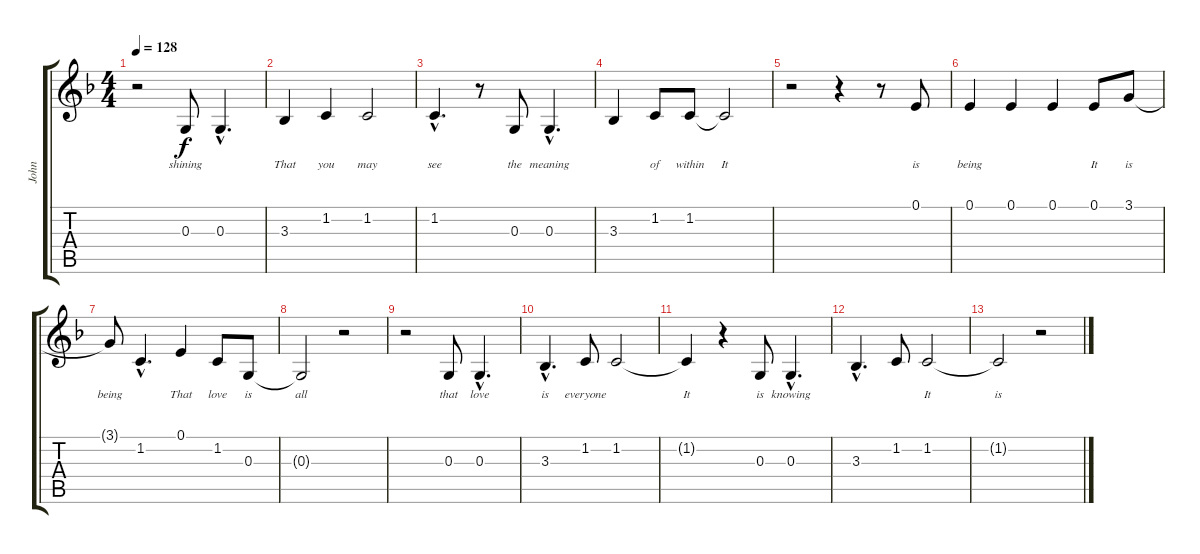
\track ("John" "John") {instrument lead6voice}
\staff {score tabs}
\tuning (E4 B3 G3 D3 A2 E2) {hide}
\ts (4 4)
\tempo 128
\clef g2
\ks f
r.2{dy f} 0.3.8{lyrics (0 "shining") lyrics (1 "") lyrics (2 "") lyrics (3 "") lyrics (4 "")} 0.3{hac}.4{d lyrics (0 "") lyrics (1 "") lyrics (2 "") lyrics (3 "") lyrics (4 "")} |
3.3.4{lyrics (0 "That") lyrics (1 "") lyrics (2 "") lyrics (3 "") lyrics (4 "")} 1.2.4{lyrics (0 "you") lyrics (1 "") lyrics (2 "") lyrics (3 "") lyrics (4 "")} 1.2.2{lyrics (0 "may") lyrics (1 "") lyrics (2 "") lyrics (3 "") lyrics (4 "")} |
1.2{hac}.4{d lyrics (0 "see") lyrics (1 "") lyrics (2 "") lyrics (3 "") lyrics (4 "")} r.8 0.3.8{lyrics (0 "the") lyrics (1 "") lyrics (2 "") lyrics (3 "") lyrics (4 "")} 0.3{hac}.4{d lyrics (0 "meaning") lyrics (1 "") lyrics (2 "") lyrics (3 "") lyrics (4 "")} |
3.3.4{lyrics (0 "") lyrics (1 "") lyrics (2 "") lyrics (3 "") lyrics (4 "")} 1.2.8{lyrics (0 "of") lyrics (1 "") lyrics (2 "") lyrics (3 "") lyrics (4 "")} 1.2.8{lyrics (0 "within") lyrics (1 "") lyrics (2 "") lyrics (3 "") lyrics (4 "")} 1.2{t}.2{lyrics (0 "It") lyrics (1 "") lyrics (2 "") lyrics (3 "") lyrics (4 "")} |
r.2 r.4 r.8 0.1.8{lyrics (0 "is") lyrics (1 "") lyrics (2 "") lyrics (3 "") lyrics (4 "")} |
0.1.4{lyrics (0 "being") lyrics (1 "") lyrics (2 "") lyrics (3 "") lyrics (4 "")} 0.1.4{lyrics (0 "") lyrics (1 "") lyrics (2 "") lyrics (3 "") lyrics (4 "")} 0.1.4{lyrics (0 "") lyrics (1 "") lyrics (2 "") lyrics (3 "") lyrics (4 "")} 0.1.8{lyrics (0 "It") lyrics (1 "") lyrics (2 "") lyrics (3 "") lyrics (4 "")} 3.1.8{lyrics (0 "is") lyrics (1 "") lyrics (2 "") lyrics (3 "") lyrics (4 "")} |
3.1{t}.8{lyrics (0 "being") lyrics (1 "") lyrics (2 "") lyrics (3 "") lyrics (4 "")} 1.2{hac}.4{d lyrics (0 "") lyrics (1 "") lyrics (2 "") lyrics (3 "") lyrics (4 "")} 0.1.4{lyrics (0 "That") lyrics (1 "") lyrics (2 "") lyrics (3 "") lyrics (4 "")} 1.2.8{lyrics (0 "love") lyrics (1 "") lyrics (2 "") lyrics (3 "") lyrics (4 "")} 0.3.8{lyrics (0 "is") lyrics (1 "") lyrics (2 "") lyrics (3 "") lyrics (4 "")} |
0.3{t}.2{lyrics (0 "all") lyrics (1 "") lyrics (2 "") lyrics (3 "") lyrics (4 "")} r.2 |
r.2 0.3.8{lyrics (0 "that") lyrics (1 "") lyrics (2 "") lyrics (3 "") lyrics (4 "")} 0.3{hac}.4{d lyrics (0 "love") lyrics (1 "") lyrics (2 "") lyrics (3 "") lyrics (4 "")} |
3.3{hac}.4{d lyrics (0 "is") lyrics (1 "") lyrics (2 "") lyrics (3 "") lyrics (4 "")} 1.2.8{lyrics (0 "everyone") lyrics (1 "") lyrics (2 "") lyrics (3 "") lyrics (4 "")} 1.2.2{lyrics (0 "") lyrics (1 "") lyrics (2 "") lyrics (3 "") lyrics (4 "")} |
1.2{t}.4{lyrics (0 "It") lyrics (1 "") lyrics (2 "") lyrics (3 "") lyrics (4 "")} r.4 0.3.8{lyrics (0 "is") lyrics (1 "") lyrics (2 "") lyrics (3 "") lyrics (4 "")} 0.3{hac}.4{d lyrics (0 "knowing") lyrics (1 "") lyrics (2 "") lyrics (3 "") lyrics (4 "")} |
3.3{hac}.4{d lyrics (0 "") lyrics (1 "") lyrics (2 "") lyrics (3 "") lyrics (4 "")} 1.2.8{lyrics (0 "") lyrics (1 "") lyrics (2 "") lyrics (3 "") lyrics (4 "")} 1.2.2{lyrics (0 "It") lyrics (1 "") lyrics (2 "") lyrics (3 "") lyrics (4 "")} |
1.2{t}.2{lyrics (0 "is") lyrics (1 "") lyrics (2 "") lyrics (3 "") lyrics (4 "")} r.2
